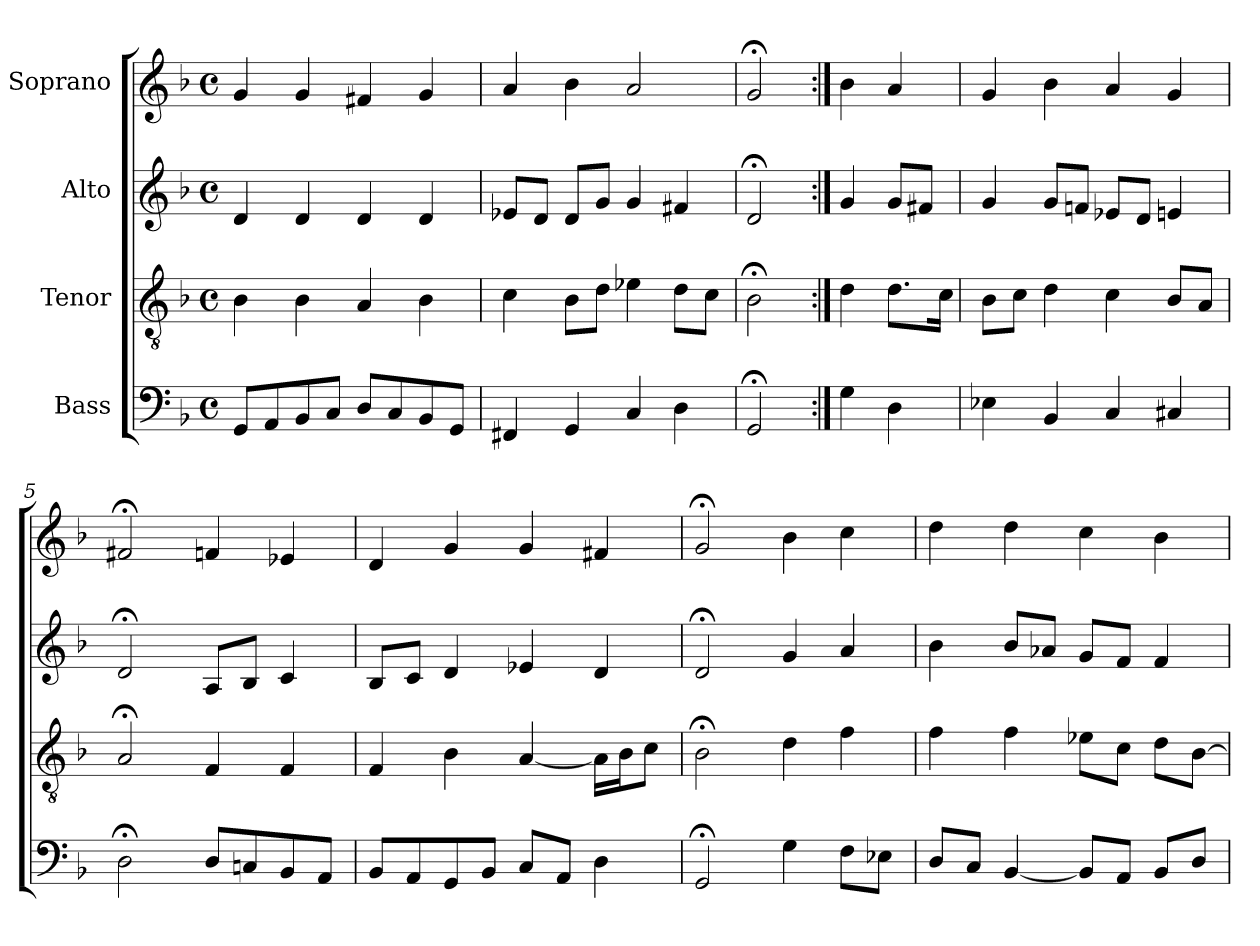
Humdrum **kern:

**kern	**kern	**kern	**kern
*part4	*part3	*part2	*part1
*staff4	*staff3	*staff2	*staff1
*I"Bass	*I"Tenor	*I"Alto	*I"Soprano
*clefF4	*clefGv2	*clefG2	*clefG2
*k[b-]	*k[b-]	*k[b-]	*k[b-]
*M4/4	*M4/4	*M4/4	*M4/4
*met(c)	*met(c)	*met(c)	*met(c)
=1	=1	=1	=1
8GGL	4B-	4d	4g
8AA	.	.	.
8BB-	4B-	4d	4g
8CJ	.	.	.
8DL	4A	4d	4f#X
8C	.	.	.
8BB-	4B-	4d	4g
8GGJ	.	.	.
=2	=2	=2	=2
4FF#X	4c	8e-XL	4a
.	.	8dJ	.
4GG	8B-L	8dL	4b-
.	8dJ	8gJ	.
4C	4e-X	4g	2a
4D	8dL	4f#X	.
.	8cJ	.	.
=3	=3	=3	=3
2GG;<	2B-;<	2d;<	2g;<
=:|!	=:|!	=:|!	=:|!
4G	4d	4g	4b-
4D	8.dL	8gL	4a
.	.	8f#XJ	.
.	16cJk	.	.
=4	=4	=4	=4
4E-X	8B-L	4g	4g
.	8cJ	.	.
4BB-	4d	8gL	4b-
.	.	8fnJ	.
4C	4c	8e-XL	4a
.	.	8dJ	.
4C#X	8B-L	4en	4g
.	8AJ	.	.
=5	=5	=5	=5
2D;<	2A;<	2d;<	2f#X;<
8DL	4F	8AL	4fn
8Cn	.	8B-J	.
8BB-	4F	4c	4e-X
8AAJ	.	.	.
=6	=6	=6	=6
8BB-L	4F	8B-L	4d
8AA	.	8cJ	.
8GG	4B-	4d	4g
8BB-J	.	.	.
8CL	[4A	4e-X	4g
8AAJ	.	.	.
4D	16ALL]	4d	4f#X
.	16B-J	.	.
.	8cJ	.	.
=7	=7	=7	=7
2GG;<	2B-;<	2d;<	2g;<
4G	4d	4g	4b-
8FL	4f	4a	4cc
8E-XJ	.	.	.
=8	=8	=8	=8
8DL	4f	4b-	4dd
8CJ	.	.	.
[4BB-	4f	8b-L	4dd
.	.	8a-XJ	.
8BB-L]	8e-XL	8gL	4cc
8AAJ	8cJ	8fJ	.
8BB-L	8dL	4f	4b-
8DJ	[8B-J	.	.
=	=	=	=
*-	*-	*-	*-
